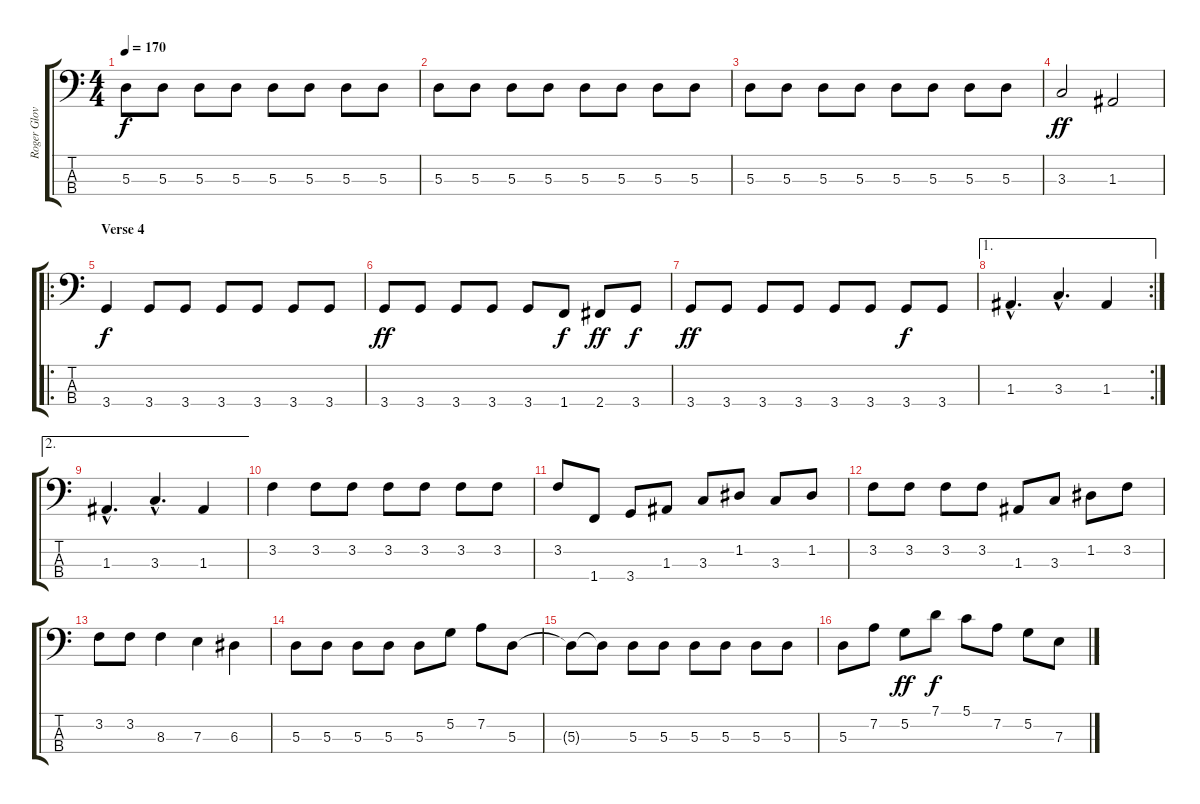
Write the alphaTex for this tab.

\track ("Roger Glover" "Roger Glov") {instrument electricbassfinger}
\staff {score tabs}
\tuning (G2 D2 A1 E1) {hide}
\ts (4 4)
\tempo 170
\clef f4
\ks c
5.3.8{dy f} 5.3.8 5.3.8 5.3.8 5.3.8 5.3.8 5.3.8 5.3.8 |
5.3.8 5.3.8 5.3.8 5.3.8 5.3.8 5.3.8 5.3.8 5.3.8 |
5.3.8 5.3.8 5.3.8 5.3.8 5.3.8 5.3.8 5.3.8 5.3.8 |
3.3.2{dy ff} 1.3.2 |
\ro
\section ("" "Verse 4")
3.4.4{dy f} 3.4.8 3.4.8 3.4.8 3.4.8 3.4.8 3.4.8 |
3.4.8{dy ff} 3.4.8 3.4.8 3.4.8 3.4.8 1.4.8{dy f} 2.4.8{dy ff} 3.4.8{dy f} |
3.4.8{dy ff} 3.4.8 3.4.8 3.4.8 3.4.8 3.4.8 3.4.8{dy f} 3.4.8 |
\ae 1
\rc 2
1.3{hac}.4{d} 3.3{hac}.4{d} 1.3.4 |
\ae 2
1.3{hac}.4{d} 3.3{hac}.4{d} 1.3.4 |
3.2.4 3.2.8 3.2.8 3.2.8 3.2.8 3.2.8 3.2.8 |
3.2.8 1.4.8 3.4.8 1.3.8 3.3.8 1.2.8 3.3.8 1.2.8 |
3.2.8 3.2.8 3.2.8 3.2.8 1.3.8 3.3.8 1.2.8 3.2.8 |
3.2.8 3.2.8 8.3.4 7.3.4 6.3.4 |
5.3.8 5.3.8 5.3.8 5.3.8 5.3.8 5.2.8 7.2.8 5.3.8 |
5.3{t}.8 5.3{t}.8 5.3.8 5.3.8 5.3.8 5.3.8 5.3.8 5.3.8 |
5.3.8 7.2.8 5.2.8{dy ff} 7.1.8{dy f} 5.1.8 7.2.8 5.2.8 7.3.8
